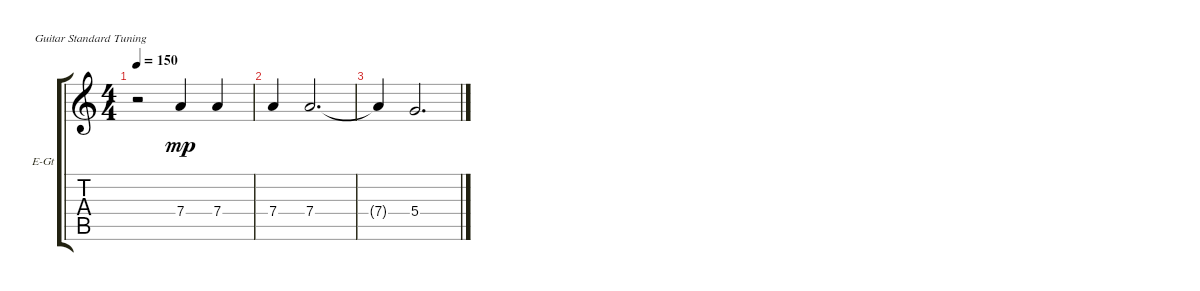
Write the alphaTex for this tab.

\defaultSystemsLayout 4
\bracketExtendMode groupsimilarinstruments
\firstSystemTrackNameOrientation horizontal
\otherSystemsTrackNameOrientation horizontal
\track ("В. Бутусов (Вокал)" "E-Gt") {instrument electricguitarclean}
\staff {score tabs}
\tuning (E4 B3 G3 D3 A2 E2)
\ts (4 4)
\tempo 150
\clef g2
\ks c
r.2{dy mp} 7.4.4 7.4.4 |
7.4.4 7.4.2{d} |
7.4{t}.4 5.4.2{d}
